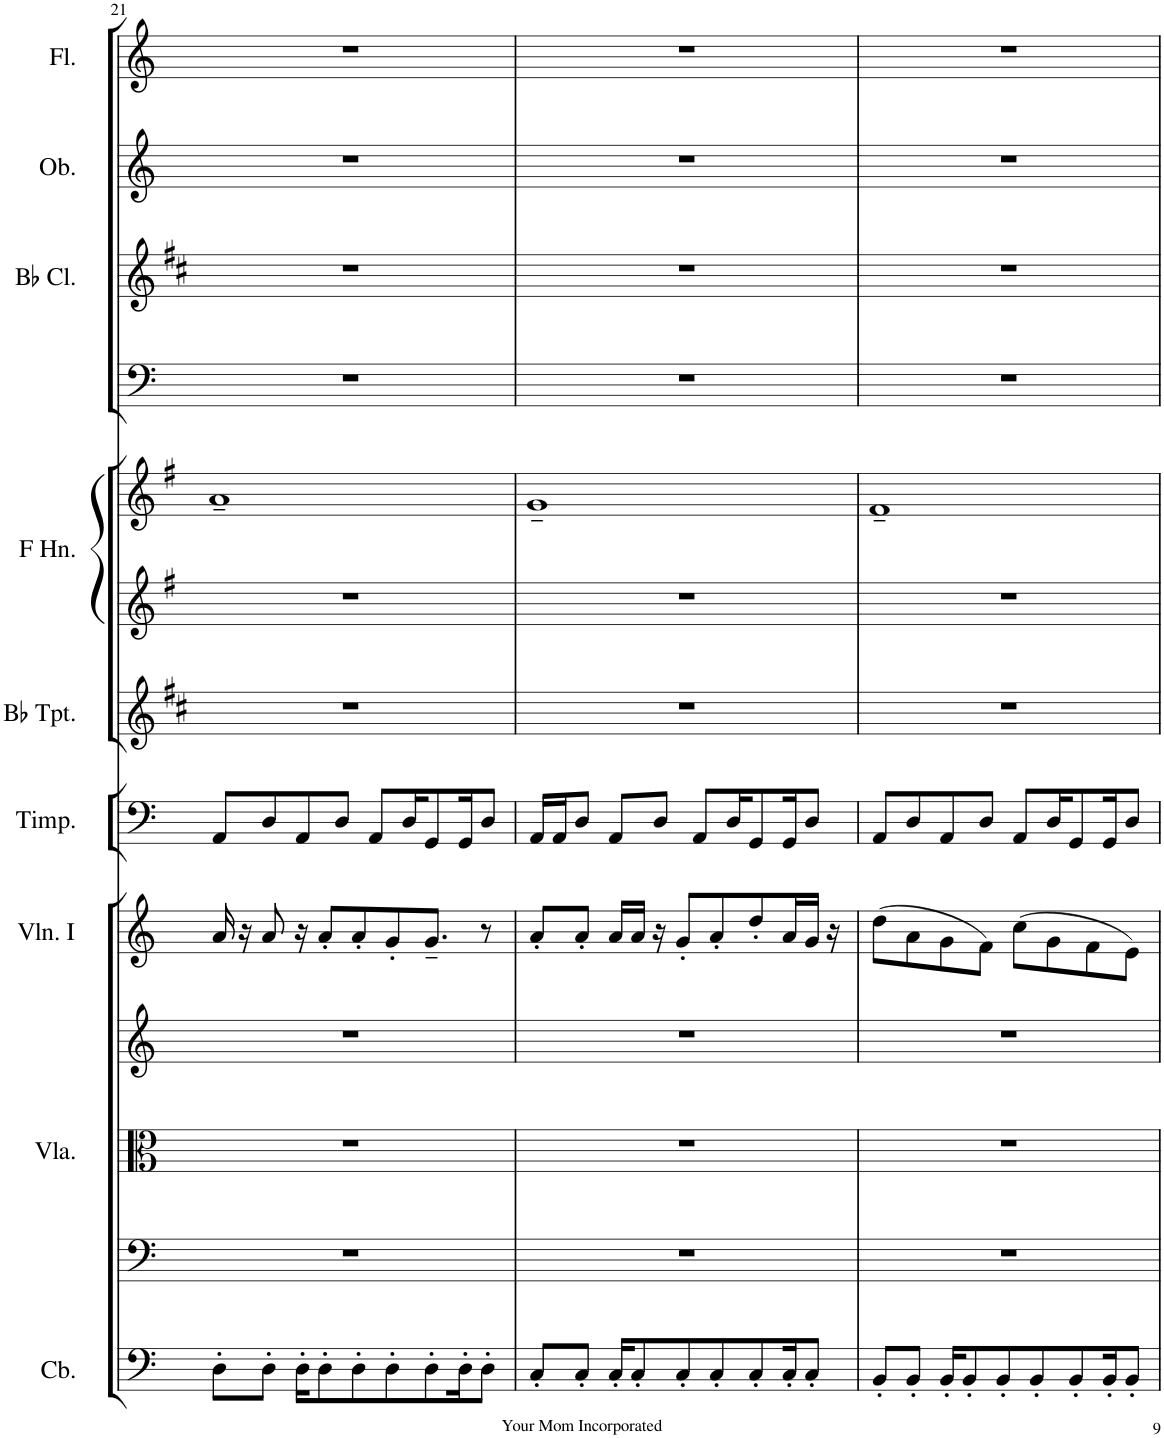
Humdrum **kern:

**kern	**kern	**kern	**kern	**kern	**kern	**kern	**kern	**kern	**kern	**kern	**kern	**kern
*part12	*part11	*part10	*part9	*part8	*part7	*part6	*part5	*part5	*part4	*part3	*part2	*part1
*staff13	*staff12	*staff11	*staff10	*staff9	*staff8	*staff7	*staff6	*staff5	*staff4	*staff3	*staff2	*staff1
*I"Double Bass	*I"Violoncello	*I"Violas	*I"Violin II	*I"Violins	*I"Timpani	*I"Trumpets in Bb	*I"Horns in F	*	*I"Bassoons	*I"Clarinets in Bb	*I"Oboes	*I"Flutes
*	*	*I'Vla.	*	*	*I'Timp.	*	*	*	*I'Bsn	*	*I'Ob.	*I'Fl.
!!LO:PB:g=z
*clefF4	*clefF4	*clefC3	*clefG2	*clefG2	*clefF4	*clefG2	*clefG2	*clefG2	*clefF4	*clefG2	*clefG2	*clefG2
*Trd7c12	*	*	*	*	*	*Trd1c2	*Trd4c7	*Trd4c7	*	*Trd1c2	*	*
*k[]	*k[]	*k[]	*k[]	*k[]	*k[]	*k[f#c#]	*k[f#]	*k[f#]	*k[]	*k[f#c#]	*k[]	*k[]
*M4/4	*M4/4	*M4/4	*M4/4	*M4/4	*M4/4	*M4/4	*M4/4	*M4/4	*M4/4	*M4/4	*M4/4	*M4/4
*met(c)	*met(c)	*met(c)	*met(c)	*met(c)	*met(c)	*met(c)	*met(c)	*met(c)	*met(c)	*met(c)	*met(c)	*met(c)
=21	=21	=21	=21	=21	=21	=21	=21	=21	=21	=21	=21	=21
8D'\L	1r	1r	1r	16a/	8AA/L	1r	1r	1a~	1r	1r	1r	1r
.	.	.	.	16r	.	.	.	.	.	.	.	.
8D'\J	.	.	.	8a/	8D/	.	.	.	.	.	.	.
16D'\KL	.	.	.	16r	8AA/	.	.	.	.	.	.	.
8D'\	.	.	.	8a'/L	.	.	.	.	.	.	.	.
.	.	.	.	.	8D/J	.	.	.	.	.	.	.
8D'\	.	.	.	8a'/	.	.	.	.	.	.	.	.
.	.	.	.	.	8AA/L	.	.	.	.	.	.	.
8D'\	.	.	.	8g'/	.	.	.	.	.	.	.	.
.	.	.	.	.	16D/K	.	.	.	.	.	.	.
8D'\	.	.	.	8.g~/J	8GG/	.	.	.	.	.	.	.
16D'\K	.	.	.	.	16GG/K	.	.	.	.	.	.	.
8D'\J	.	.	.	8r	8D/J	.	.	.	.	.	.	.
=22	=22	=22	=22	=22	=22	=22	=22	=22	=22	=22	=22	=22
8C'/L	1r	1r	1r	8a'/L	16AA/LL	1r	1r	1g~	1r	1r	1r	1r
.	.	.	.	.	16AA/J	.	.	.	.	.	.	.
8C'/J	.	.	.	8a'/J	8D/J	.	.	.	.	.	.	.
16C'/KL	.	.	.	16a/LL	8AA/L	.	.	.	.	.	.	.
8C'/	.	.	.	16a/JJ	.	.	.	.	.	.	.	.
.	.	.	.	16r	8D/J	.	.	.	.	.	.	.
8C'/	.	.	.	8g'/L	.	.	.	.	.	.	.	.
.	.	.	.	.	8AA/L	.	.	.	.	.	.	.
8C'/	.	.	.	8a'/	.	.	.	.	.	.	.	.
.	.	.	.	.	16D/K	.	.	.	.	.	.	.
8C'/	.	.	.	8dd'/	8GG/	.	.	.	.	.	.	.
16C'/K	.	.	.	16a/L	16GG/K	.	.	.	.	.	.	.
8C'/J	.	.	.	16g/JJ	8D/J	.	.	.	.	.	.	.
.	.	.	.	16r	.	.	.	.	.	.	.	.
=23	=23	=23	=23	=23	=23	=23	=23	=23	=23	=23	=23	=23
8BB'/L	1r	1r	1r	(8dd\L	8AA/L	1r	1r	1f#~	1r	1r	1r	1r
8BB'/J	.	.	.	8a\	8D/	.	.	.	.	.	.	.
16BB'/KL	.	.	.	8g\	8AA/	.	.	.	.	.	.	.
8BB'/	.	.	.	.	.	.	.	.	.	.	.	.
.	.	.	.	8f\J)	8D/J	.	.	.	.	.	.	.
8BB'/	.	.	.	.	.	.	.	.	.	.	.	.
.	.	.	.	(8cc\L	8AA/L	.	.	.	.	.	.	.
8BB'/	.	.	.	.	.	.	.	.	.	.	.	.
.	.	.	.	8g\	16D/K	.	.	.	.	.	.	.
8BB'/	.	.	.	.	8GG/	.	.	.	.	.	.	.
.	.	.	.	8f\	.	.	.	.	.	.	.	.
16BB'/K	.	.	.	.	16GG/K	.	.	.	.	.	.	.
8BB'/J	.	.	.	8e\J)	8D/J	.	.	.	.	.	.	.
=	=	=	=	=	=	=	=	=	=	=	=	=
*-	*-	*-	*-	*-	*-	*-	*-	*-	*-	*-	*-	*-
